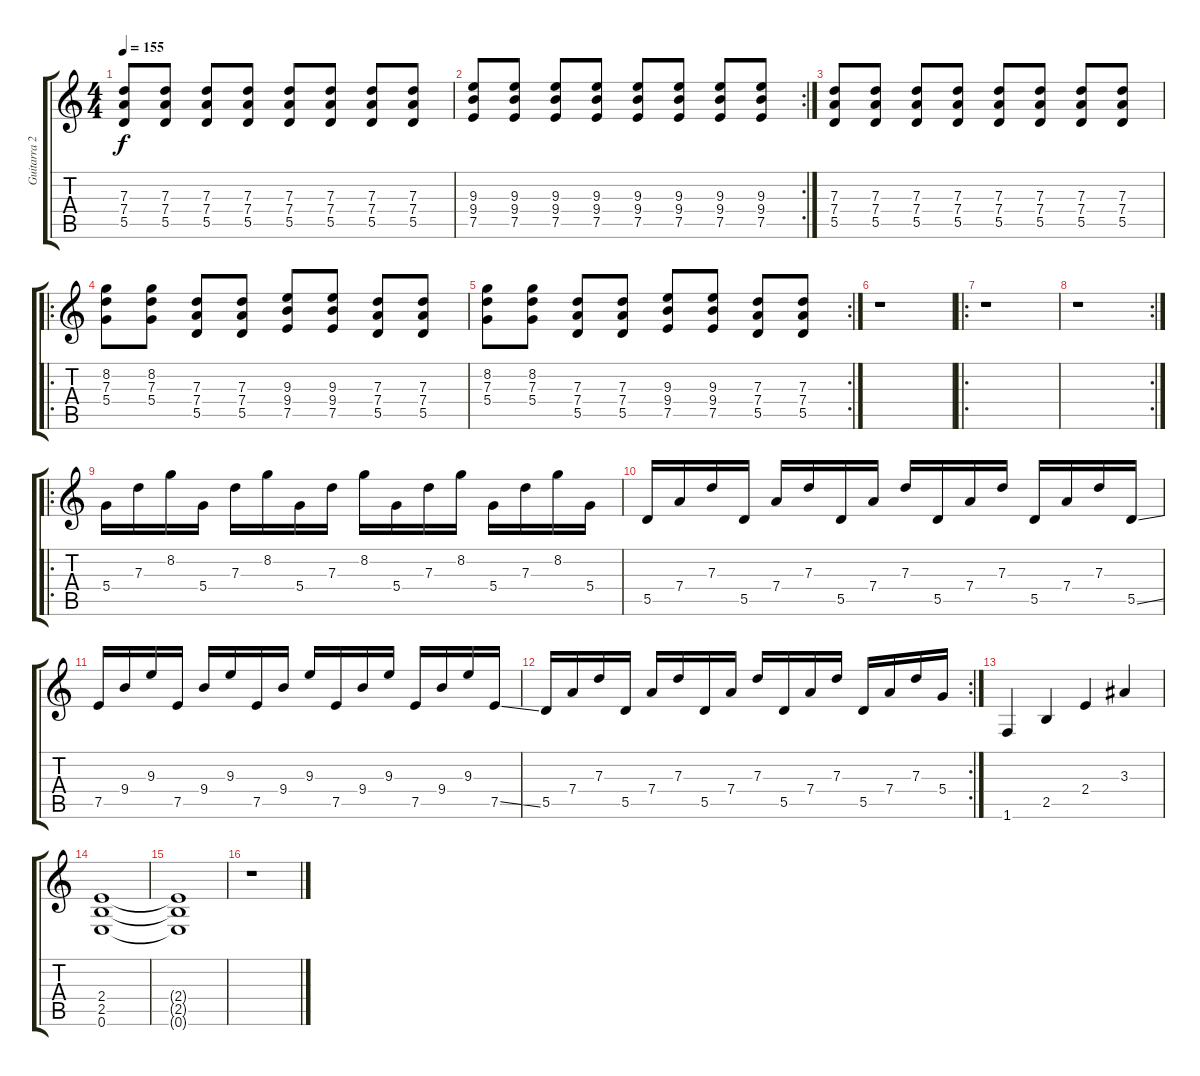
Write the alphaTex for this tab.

\track ("Guitarra 2" "Guitarra 2") {instrument electricguitarmuted}
\staff {score tabs}
\tuning (E4 B3 G3 D3 A2 E2) {hide}
\ts (4 4)
\tempo 155
\clef g2
\ks c
(7.3 7.4 5.5).8{dy f} (7.3 7.4 5.5).8 (7.3 7.4 5.5).8 (7.3 7.4 5.5).8 (7.3 7.4 5.5).8 (7.3 7.4 5.5).8 (7.3 7.4 5.5).8 (7.3 7.4 5.5).8 |
\rc 2
(9.3 9.4 7.5).8 (9.3 9.4 7.5).8 (9.3 9.4 7.5).8 (9.3 9.4 7.5).8 (9.3 9.4 7.5).8 (9.3 9.4 7.5).8 (9.3 9.4 7.5).8 (9.3 9.4 7.5).8 |
(7.3 7.4 5.5).8 (7.3 7.4 5.5).8 (7.3 7.4 5.5).8 (7.3 7.4 5.5).8 (7.3 7.4 5.5).8 (7.3 7.4 5.5).8 (7.3 7.4 5.5).8 (7.3 7.4 5.5).8 |
\ro
(8.2 7.3 5.4).8 (8.2 7.3 5.4).8 (7.3 7.4 5.5).8 (7.3 7.4 5.5).8 (9.3 9.4 7.5).8 (9.3 9.4 7.5).8 (7.3 7.4 5.5).8 (7.3 7.4 5.5).8 |
\rc 2
(8.2 7.3 5.4).8 (8.2 7.3 5.4).8 (7.3 7.4 5.5).8 (7.3 7.4 5.5).8 (9.3 9.4 7.5).8 (9.3 9.4 7.5).8 (7.3 7.4 5.5).8 (7.3 7.4 5.5).8 |
r.1 |
\ro
r.1 |
\rc 2
r.1 |
\ro
5.4.16 7.3.16 8.2.16 5.4.16 7.3.16 8.2.16 5.4.16 7.3.16 8.2.16 5.4.16 7.3.16 8.2.16 5.4.16 7.3.16 8.2.16 5.4.16 |
5.5.16 7.4.16 7.3.16 5.5.16 7.4.16 7.3.16 5.5.16 7.4.16 7.3.16 5.5.16 7.4.16 7.3.16 5.5.16 7.4.16 7.3.16 5.5{ss}.16 |
7.5.16 9.4.16 9.3.16 7.5.16 9.4.16 9.3.16 7.5.16 9.4.16 9.3.16 7.5.16 9.4.16 9.3.16 7.5.16 9.4.16 9.3.16 7.5{ss}.16 |
\rc 2
5.5.16 7.4.16 7.3.16 5.5.16 7.4.16 7.3.16 5.5.16 7.4.16 7.3.16 5.5.16 7.4.16 7.3.16 5.5.16 7.4.16 7.3.16 5.4.16 |
1.6.4 2.5.4 2.4.4 3.3.4 |
(2.4 2.5 0.6).1 |
(2.4{t} 2.5{t} 0.6{t}).1 |
r.1
